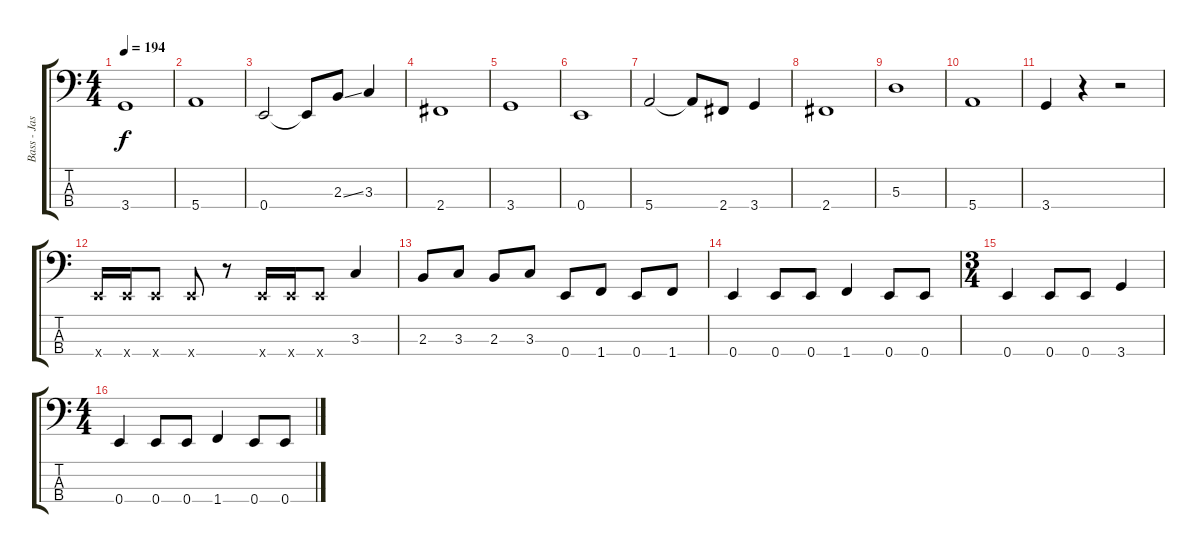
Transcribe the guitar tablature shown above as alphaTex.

\track ("Bass - Jason" "Bass - Jas") {instrument electricbasspick}
\staff {score tabs}
\tuning (G2 D2 A1 E1) {hide}
\ts (4 4)
\tempo 194
\clef f4
\ks c
3.4.1{dy f} |
5.4.1 |
0.4.2 0.4{t}.8 2.3{ss}.8 3.3.4 |
2.4.1 |
3.4.1 |
0.4.1 |
5.4.2 5.4{t}.8 2.4.8 3.4.4 |
2.4.1 |
5.3.1 |
5.4.1 |
3.4.4 r.4 r.2 |
0.4{x}.16 0.4{x}.16 0.4{x}.8 0.4{x}.8 r.8 0.4{x}.16 0.4{x}.16 0.4{x}.8 3.3.4 |
2.3.8 3.3.8 2.3.8 3.3.8 0.4.8 1.4.8 0.4.8 1.4.8 |
0.4.4 0.4.8 0.4.8 1.4.4 0.4.8 0.4.8 |
\ts (3 4)
0.4.4 0.4.8 0.4.8 3.4.4 |
\ts (4 4)
0.4.4 0.4.8 0.4.8 1.4.4 0.4.8 0.4.8
